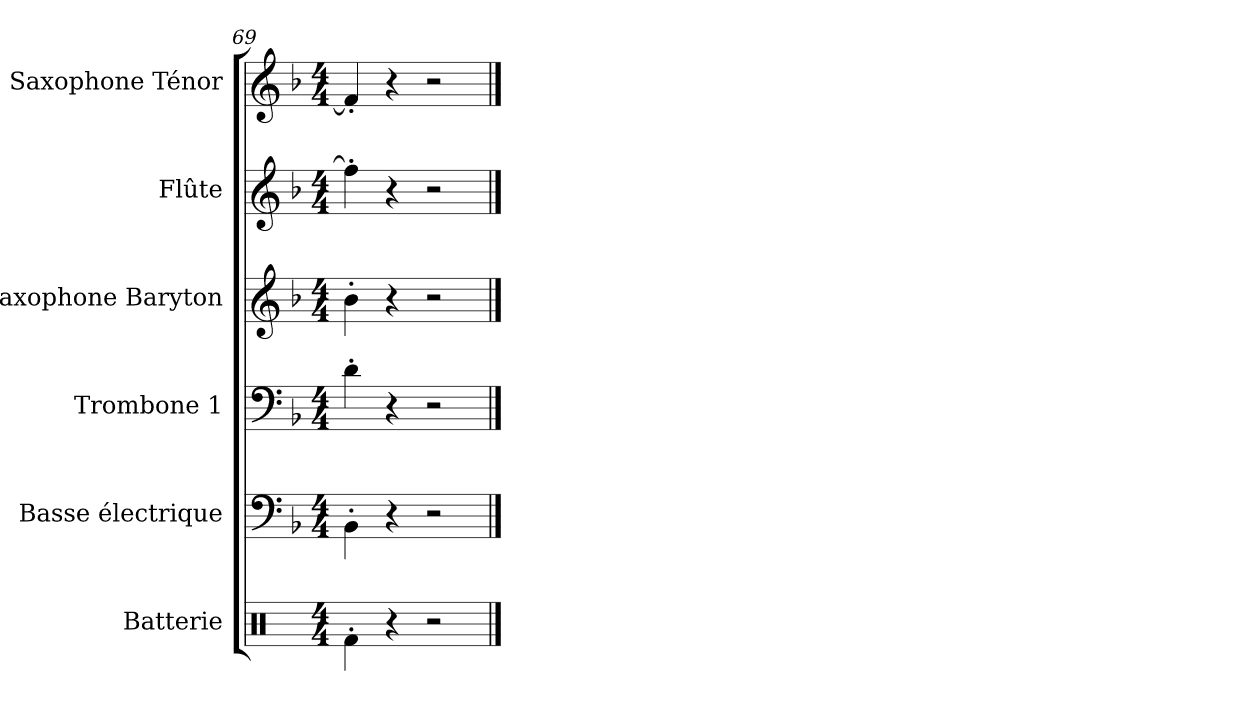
**kern	**kern	**kern	**kern	**kern	**kern
*part6	*part5	*part4	*part3	*part2	*part1
*staff6	*staff5	*staff4	*staff3	*staff2	*staff1
*I"Batterie	*I"Basse électrique	*I"Trombone 1	*I"Saxophone Baryton	*I"Flûte	*I"Saxophone Ténor
*I'Bat.	*I'B. él.	*I'Tbn. 1	*I'Sax. Bar.	*I'Fl.	*I'Sax. T.
*clefX	*	*clefF4	*clefG2	*clefG2	*clefG2
*	*ITrd7c12	*	*ITrd12c21	*	*ITrd8c14
*k[]	*k[b-]	*k[b-]	*k[b-]	*k[b-]	*k[b-]
*M4/4	*M4/4	*M4/4	*M4/4	*M4/4	*M4/4
=69	=69	=69	=69	=69	=69
4Rf'\	4BBB-'\	4d'\	4B-'\	4ff'\]	4F'/]
4r	4r	4r	4r	4r	4r
2r	2r	2r	2r	2r	2r
==	==	==	==	==	==
*-	*-	*-	*-	*-	*-
